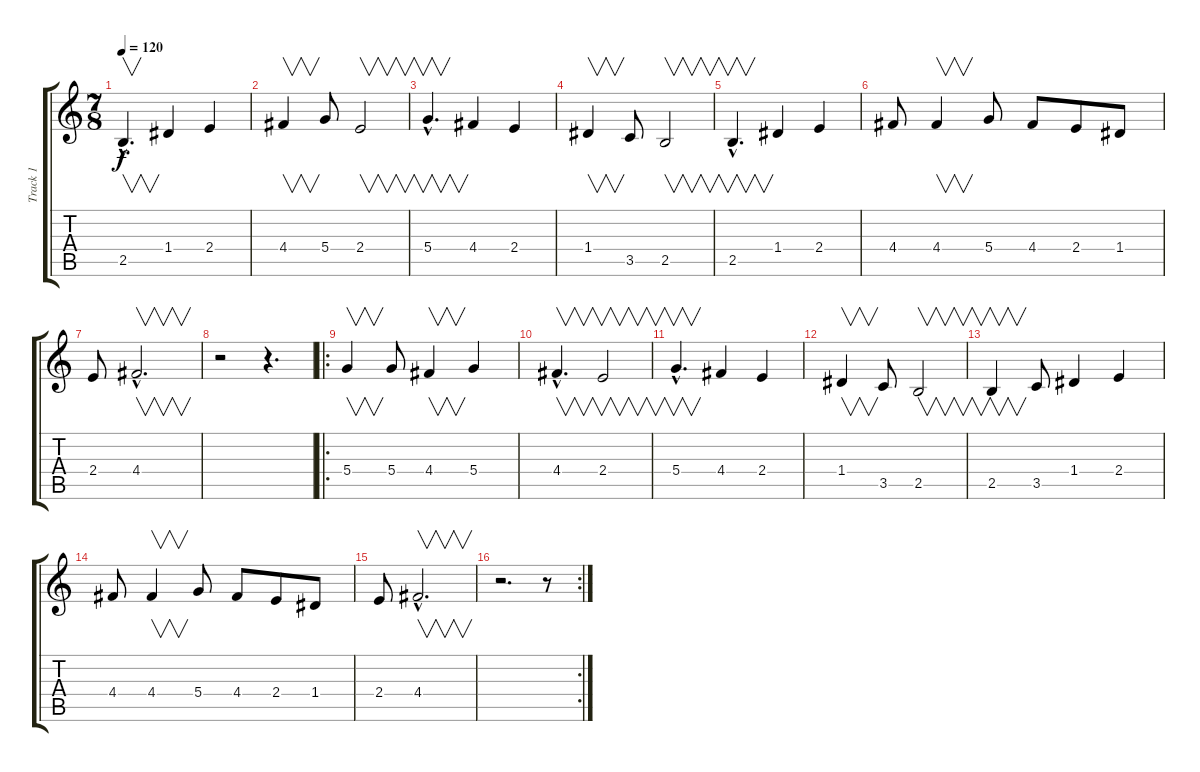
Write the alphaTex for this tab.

\track ("Track 1" "Track 1") {instrument distortionguitar}
\staff {score tabs}
\tuning (E4 B3 G3 D3 A2 E2) {hide}
\ts (7 8)
\tempo 120
\clef g2
\ks c
2.5{hac}.4{v d dy f} 1.4.4 2.4.4 |
4.4.4{v} 5.4.8 2.4.2{v} |
5.4{hac}.4{v d} 4.4.4 2.4.4 |
1.4.4{v} 3.5.8 2.5.2{v} |
2.5{hac}.4{v d} 1.4.4 2.4.4 |
4.4.8 4.4.4{v} 5.4.8 4.4.8 2.4.8 1.4.8 |
2.4.8 4.4{hac}.2{v d} |
r.2 r.4{d} |
\ro
5.4.4{v} 5.4.8 4.4.4{v} 5.4.4 |
4.4{hac}.4{v d} 2.4.2{v} |
5.4{hac}.4{v d} 4.4.4 2.4.4 |
1.4.4{v} 3.5.8 2.5.2{v} |
2.5.4{v} 3.5.8 1.4.4 2.4.4 |
4.4.8 4.4.4{v} 5.4.8 4.4.8 2.4.8 1.4.8 |
2.4.8 4.4{hac}.2{v d} |
\rc 2
r.2{d} r.8
